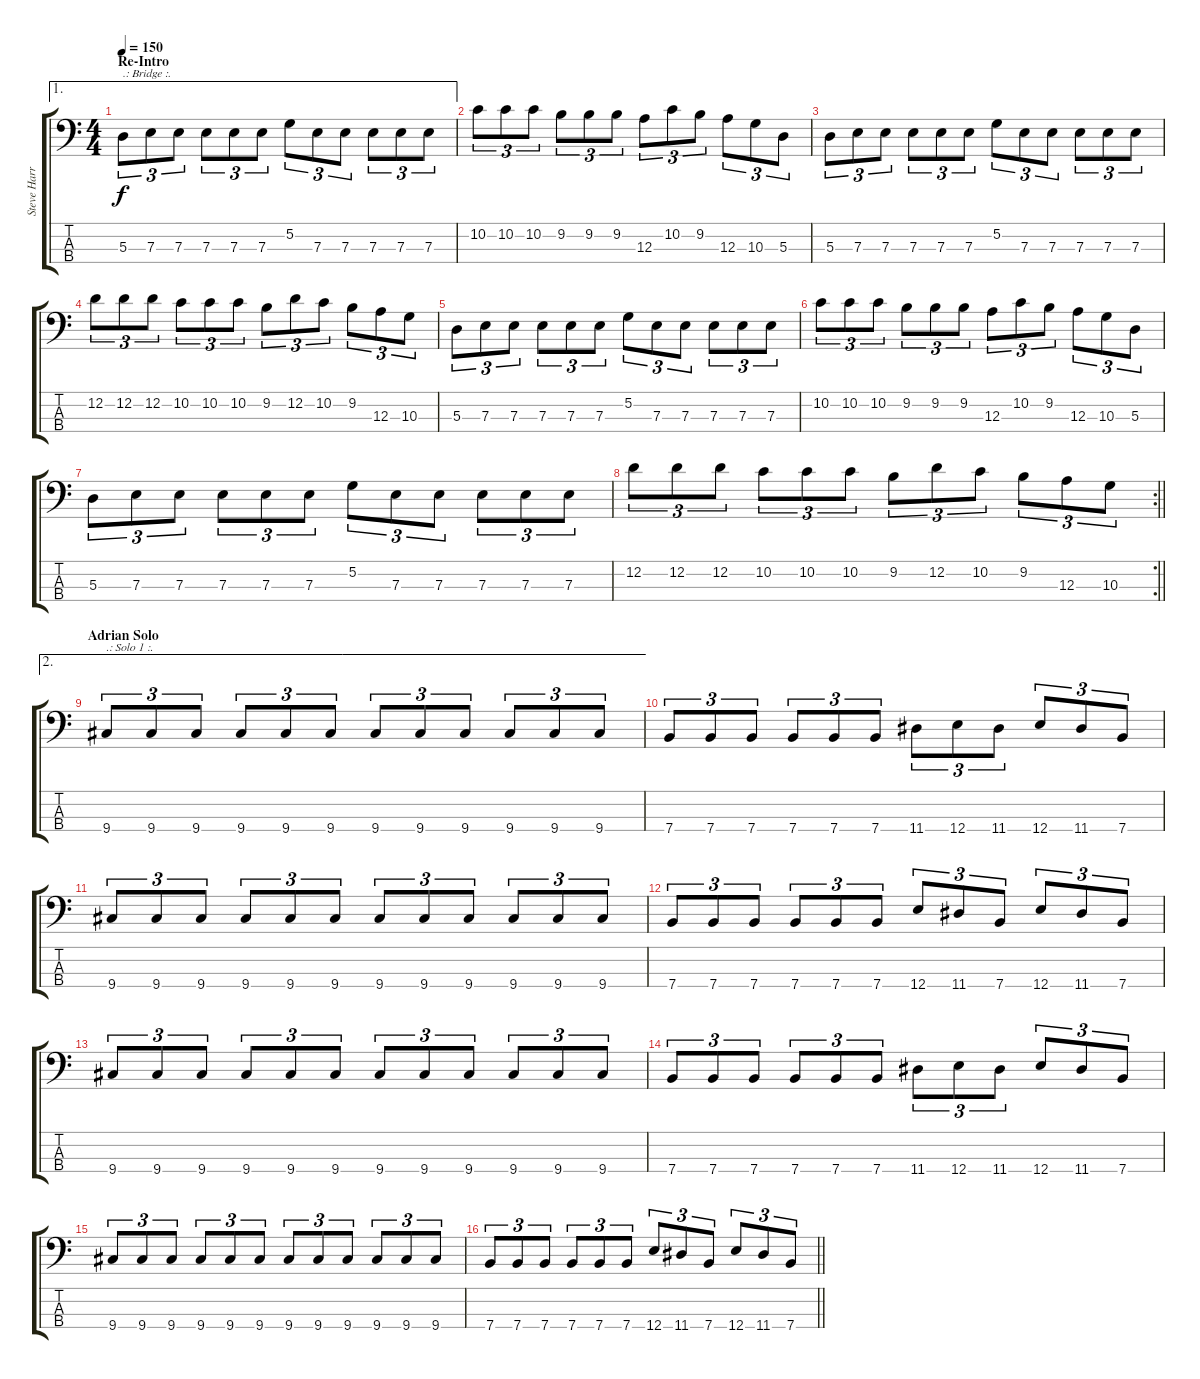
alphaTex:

\track ("Steve Harris" "Steve Harr") {instrument electricbassfinger}
\staff {score tabs}
\tuning (G2 D2 A1 E1) {hide}
\ae 1
\ts (4 4)
\section ("" "Re-Intro")
\tempo 150
\clef f4
\ks c
5.3.8{tu (3 2) txt ".: Bridge :." dy f} 7.3.8{tu (3 2)} 7.3.8{tu (3 2)} 7.3.8{tu (3 2)} 7.3.8{tu (3 2)} 7.3.8{tu (3 2)} 5.2.8{tu (3 2)} 7.3.8{tu (3 2)} 7.3.8{tu (3 2)} 7.3.8{tu (3 2)} 7.3.8{tu (3 2)} 7.3.8{tu (3 2)} |
10.2.8{tu (3 2)} 10.2.8{tu (3 2)} 10.2.8{tu (3 2)} 9.2.8{tu (3 2)} 9.2.8{tu (3 2)} 9.2.8{tu (3 2)} 12.3.8{tu (3 2)} 10.2.8{tu (3 2)} 9.2.8{tu (3 2)} 12.3.8{tu (3 2)} 10.3.8{tu (3 2)} 5.3.8{tu (3 2)} |
5.3.8{tu (3 2)} 7.3.8{tu (3 2)} 7.3.8{tu (3 2)} 7.3.8{tu (3 2)} 7.3.8{tu (3 2)} 7.3.8{tu (3 2)} 5.2.8{tu (3 2)} 7.3.8{tu (3 2)} 7.3.8{tu (3 2)} 7.3.8{tu (3 2)} 7.3.8{tu (3 2)} 7.3.8{tu (3 2)} |
12.2.8{tu (3 2)} 12.2.8{tu (3 2)} 12.2.8{tu (3 2)} 10.2.8{tu (3 2)} 10.2.8{tu (3 2)} 10.2.8{tu (3 2)} 9.2.8{tu (3 2)} 12.2.8{tu (3 2)} 10.2.8{tu (3 2)} 9.2.8{tu (3 2)} 12.3.8{tu (3 2)} 10.3.8{tu (3 2)} |
5.3.8{tu (3 2)} 7.3.8{tu (3 2)} 7.3.8{tu (3 2)} 7.3.8{tu (3 2)} 7.3.8{tu (3 2)} 7.3.8{tu (3 2)} 5.2.8{tu (3 2)} 7.3.8{tu (3 2)} 7.3.8{tu (3 2)} 7.3.8{tu (3 2)} 7.3.8{tu (3 2)} 7.3.8{tu (3 2)} |
10.2.8{tu (3 2)} 10.2.8{tu (3 2)} 10.2.8{tu (3 2)} 9.2.8{tu (3 2)} 9.2.8{tu (3 2)} 9.2.8{tu (3 2)} 12.3.8{tu (3 2)} 10.2.8{tu (3 2)} 9.2.8{tu (3 2)} 12.3.8{tu (3 2)} 10.3.8{tu (3 2)} 5.3.8{tu (3 2)} |
5.3.8{tu (3 2)} 7.3.8{tu (3 2)} 7.3.8{tu (3 2)} 7.3.8{tu (3 2)} 7.3.8{tu (3 2)} 7.3.8{tu (3 2)} 5.2.8{tu (3 2)} 7.3.8{tu (3 2)} 7.3.8{tu (3 2)} 7.3.8{tu (3 2)} 7.3.8{tu (3 2)} 7.3.8{tu (3 2)} |
\rc 2
\barLineRight lightlight
12.2.8{tu (3 2)} 12.2.8{tu (3 2)} 12.2.8{tu (3 2)} 10.2.8{tu (3 2)} 10.2.8{tu (3 2)} 10.2.8{tu (3 2)} 9.2.8{tu (3 2)} 12.2.8{tu (3 2)} 10.2.8{tu (3 2)} 9.2.8{tu (3 2)} 12.3.8{tu (3 2)} 10.3.8{tu (3 2)} |
\ae 2
\section ("" "Adrian Solo")
9.4.8{tu (3 2) txt ".: Solo 1 :."} 9.4.8{tu (3 2)} 9.4.8{tu (3 2)} 9.4.8{tu (3 2)} 9.4.8{tu (3 2)} 9.4.8{tu (3 2)} 9.4.8{tu (3 2)} 9.4.8{tu (3 2)} 9.4.8{tu (3 2)} 9.4.8{tu (3 2)} 9.4.8{tu (3 2)} 9.4.8{tu (3 2)} |
7.4.8{tu (3 2)} 7.4.8{tu (3 2)} 7.4.8{tu (3 2)} 7.4.8{tu (3 2)} 7.4.8{tu (3 2)} 7.4.8{tu (3 2)} 11.4.8{tu (3 2)} 12.4.8{tu (3 2)} 11.4.8{tu (3 2)} 12.4.8{tu (3 2)} 11.4.8{tu (3 2)} 7.4.8{tu (3 2)} |
9.4.8{tu (3 2)} 9.4.8{tu (3 2)} 9.4.8{tu (3 2)} 9.4.8{tu (3 2)} 9.4.8{tu (3 2)} 9.4.8{tu (3 2)} 9.4.8{tu (3 2)} 9.4.8{tu (3 2)} 9.4.8{tu (3 2)} 9.4.8{tu (3 2)} 9.4.8{tu (3 2)} 9.4.8{tu (3 2)} |
7.4.8{tu (3 2)} 7.4.8{tu (3 2)} 7.4.8{tu (3 2)} 7.4.8{tu (3 2)} 7.4.8{tu (3 2)} 7.4.8{tu (3 2)} 12.4.8{tu (3 2)} 11.4.8{tu (3 2)} 7.4.8{tu (3 2)} 12.4.8{tu (3 2)} 11.4.8{tu (3 2)} 7.4.8{tu (3 2)} |
9.4.8{tu (3 2)} 9.4.8{tu (3 2)} 9.4.8{tu (3 2)} 9.4.8{tu (3 2)} 9.4.8{tu (3 2)} 9.4.8{tu (3 2)} 9.4.8{tu (3 2)} 9.4.8{tu (3 2)} 9.4.8{tu (3 2)} 9.4.8{tu (3 2)} 9.4.8{tu (3 2)} 9.4.8{tu (3 2)} |
7.4.8{tu (3 2)} 7.4.8{tu (3 2)} 7.4.8{tu (3 2)} 7.4.8{tu (3 2)} 7.4.8{tu (3 2)} 7.4.8{tu (3 2)} 11.4.8{tu (3 2)} 12.4.8{tu (3 2)} 11.4.8{tu (3 2)} 12.4.8{tu (3 2)} 11.4.8{tu (3 2)} 7.4.8{tu (3 2)} |
9.4.8{tu (3 2)} 9.4.8{tu (3 2)} 9.4.8{tu (3 2)} 9.4.8{tu (3 2)} 9.4.8{tu (3 2)} 9.4.8{tu (3 2)} 9.4.8{tu (3 2)} 9.4.8{tu (3 2)} 9.4.8{tu (3 2)} 9.4.8{tu (3 2)} 9.4.8{tu (3 2)} 9.4.8{tu (3 2)} |
\barLineRight lightlight
7.4.8{tu (3 2)} 7.4.8{tu (3 2)} 7.4.8{tu (3 2)} 7.4.8{tu (3 2)} 7.4.8{tu (3 2)} 7.4.8{tu (3 2)} 12.4.8{tu (3 2)} 11.4.8{tu (3 2)} 7.4.8{tu (3 2)} 12.4.8{tu (3 2)} 11.4.8{tu (3 2)} 7.4.8{tu (3 2)}
